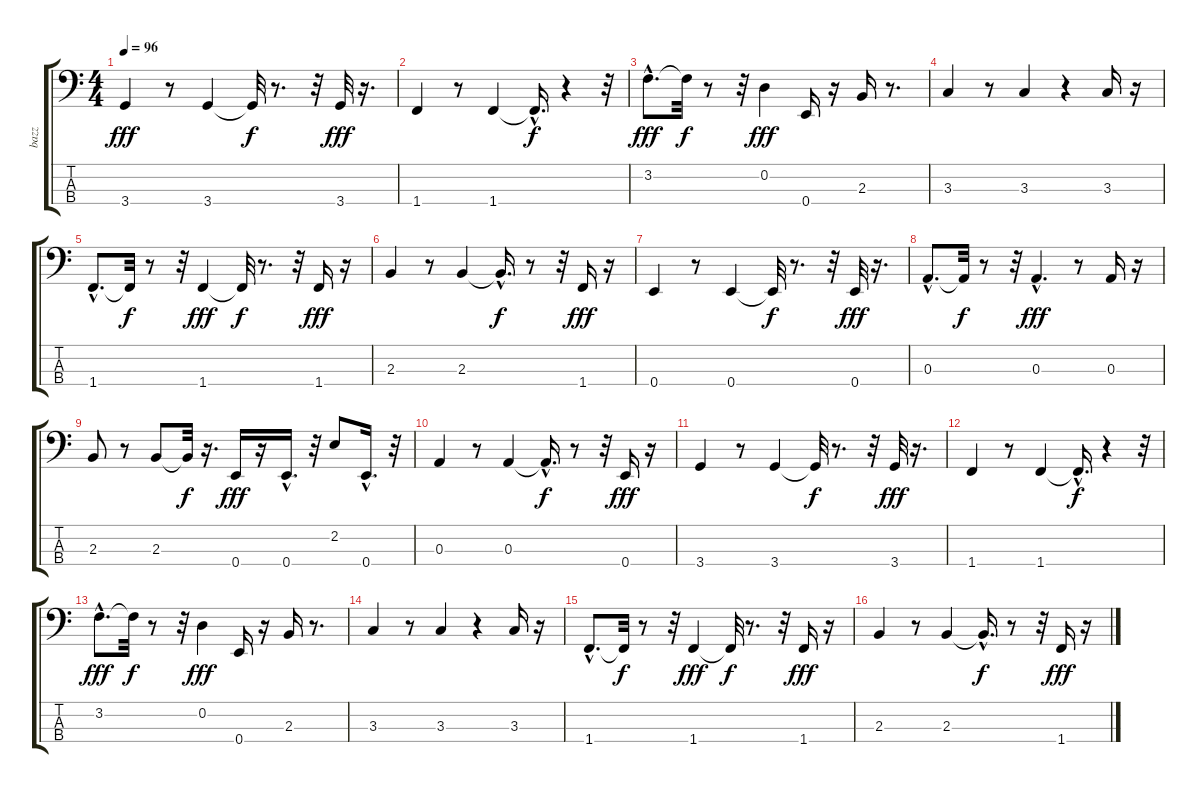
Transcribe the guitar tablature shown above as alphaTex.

\track ("bazz" "bazz") {instrument fretlessbass}
\staff {score tabs}
\tuning (G2 D2 A1 E1) {hide}
\ts (4 4)
\tempo 96
\clef f4
\ks c
3.4.4{dy fff} r.8 3.4.4 3.4{t}.32{dy f} r.8{d} r.32 3.4.32{dy fff} r.16{d} |
1.4.4 r.8 1.4.4 1.4{hac t}.16{d dy f} r.4 r.32 |
3.2{hac}.8{d dy fff} 3.2{t}.32{dy f} r.8 r.32 0.2.4{dy fff} 0.4.16 r.16 2.3.16 r.8{d} |
3.3.4 r.8 3.3.4 r.4 3.3.16 r.16 |
1.4{hac}.8{d} 1.4{t}.32{dy f} r.8 r.32 1.4.4{dy fff} 1.4{t}.32{dy f} r.8{d} r.32 1.4.16{dy fff} r.16 |
2.3.4 r.8 2.3.4 2.3{hac t}.16{d dy f} r.8 r.32 1.4.16{dy fff} r.16 |
0.4.4 r.8 0.4.4 0.4{t}.32{dy f} r.8{d} r.32 0.4.32{dy fff} r.16{d} |
0.3{hac}.8{d} 0.3{t}.32{dy f} r.8 r.32 0.3{hac}.4{d dy fff} r.8 0.3.16 r.16 |
2.3.8 r.8 2.3.8 2.3{t}.32{dy f} r.16{d} 0.4.16{dy fff} r.16 0.4{hac}.16{d} r.32 2.2.8 0.4{hac}.16{d} r.32 |
0.3.4 r.8 0.3.4 0.3{hac t}.16{d dy f} r.8 r.32 0.4.16{dy fff} r.16 |
3.4.4 r.8 3.4.4 3.4{t}.32{dy f} r.8{d} r.32 3.4.32{dy fff} r.16{d} |
1.4.4 r.8 1.4.4 1.4{hac t}.16{d dy f} r.4 r.32 |
3.2{hac}.8{d dy fff} 3.2{t}.32{dy f} r.8 r.32 0.2.4{dy fff} 0.4.16 r.16 2.3.16 r.8{d} |
3.3.4 r.8 3.3.4 r.4 3.3.16 r.16 |
1.4{hac}.8{d} 1.4{t}.32{dy f} r.8 r.32 1.4.4{dy fff} 1.4{t}.32{dy f} r.8{d} r.32 1.4.16{dy fff} r.16 |
2.3.4 r.8 2.3.4 2.3{hac t}.16{d dy f} r.8 r.32 1.4.16{dy fff} r.16
